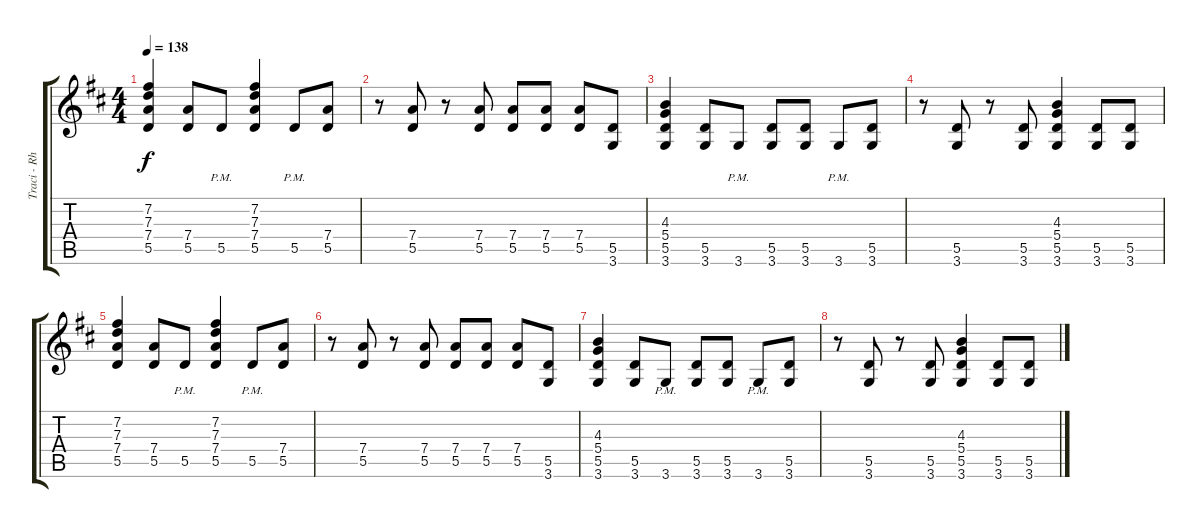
\track ("Traci - Rhythm" "Traci - Rh") {instrument distortionguitar}
\staff {score tabs}
\tuning (E4 B3 G3 D3 A2 E2) {hide}
\ts (4 4)
\tempo 138
\clef g2
\ks d
(7.2 7.3 7.4 5.5).4{dy f} (7.4 5.5).8 5.5{pm}.8 (7.2 7.3 7.4 5.5).4 5.5{pm}.8 (7.4 5.5).8 |
r.8 (7.4 5.5).8 r.8 (7.4 5.5).8 (7.4 5.5).8 (7.4 5.5).8 (7.4 5.5).8 (5.5 3.6).8 |
(4.3 5.4 5.5 3.6).4 (5.5 3.6).8 3.6{pm}.8 (5.5 3.6).8 (5.5 3.6).8 3.6{pm}.8 (5.5 3.6).8 |
r.8 (5.5 3.6).8 r.8 (5.5 3.6).8 (4.3 5.4 5.5 3.6).4 (5.5 3.6).8 (5.5 3.6).8 |
(7.2 7.3 7.4 5.5).4 (7.4 5.5).8 5.5{pm}.8 (7.2 7.3 7.4 5.5).4 5.5{pm}.8 (7.4 5.5).8 |
r.8 (7.4 5.5).8 r.8 (7.4 5.5).8 (7.4 5.5).8 (7.4 5.5).8 (7.4 5.5).8 (5.5 3.6).8 |
(4.3 5.4 5.5 3.6).4 (5.5 3.6).8 3.6{pm}.8 (5.5 3.6).8 (5.5 3.6).8 3.6{pm}.8 (5.5 3.6).8 |
r.8 (5.5 3.6).8 r.8 (5.5 3.6).8 (4.3 5.4 5.5 3.6).4 (5.5 3.6).8 (5.5 3.6).8
